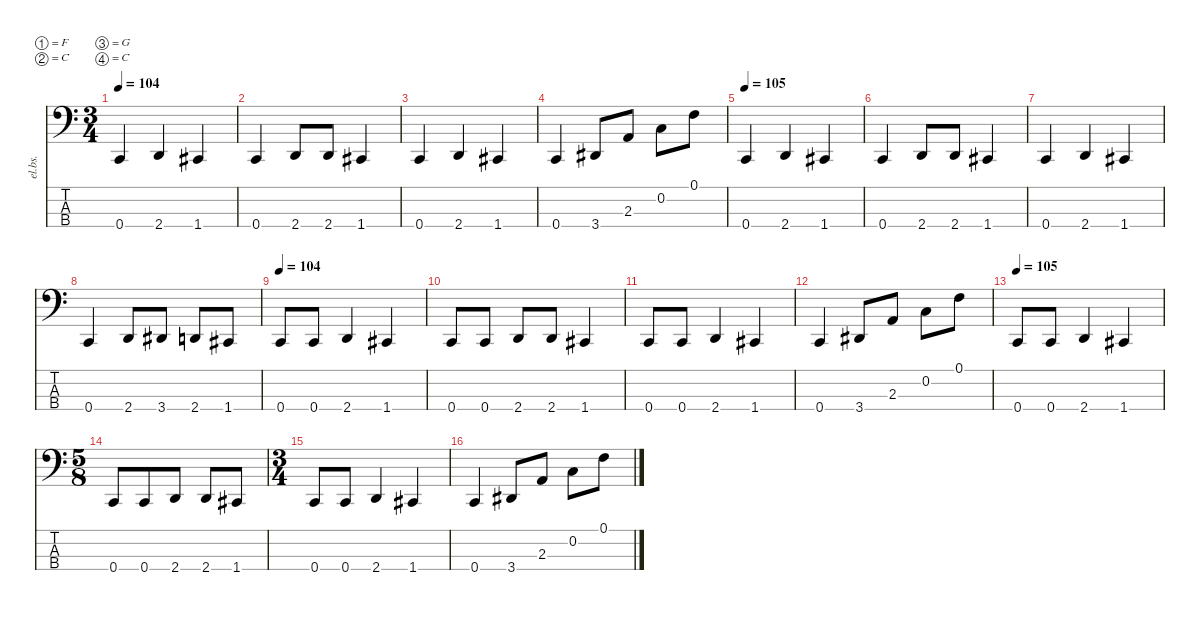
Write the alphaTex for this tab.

\hideDynamics
\bracketExtendMode nobrackets
\track ("E.Bass" "el.bs.") {instrument electricbassfinger}
\staff {score tabs}
\tuning (F2 C2 G1 C1)
\ts (3 4)
\tempo 104
\clef f4
\ks c
0.4.4{dy mf beam Up} 2.4.4{beam Up} 1.4{acc #}.4{beam Up} |
0.4.4{beam Up} 2.4.8{beam Up} 2.4.8{beam Up} 1.4{acc #}.4{beam Up} |
0.4.4{beam Up} 2.4.4{beam Up} 1.4{acc #}.4{beam Up} |
0.4.4{beam Up} 3.4{acc #}.8{beam Up} 2.3.8{beam Up} 0.2.8{beam Down} 0.1.8{beam Down} |
\tempo 105
0.4.4{beam Up} 2.4.4{beam Up} 1.4{acc #}.4{beam Up} |
0.4.4{beam Up} 2.4.8{beam Up} 2.4.8{beam Up} 1.4{acc #}.4{beam Up} |
0.4.4{beam Up} 2.4.4{beam Up} 1.4{acc #}.4{beam Up} |
0.4.4{beam Up} 2.4.8{beam Up} 3.4{acc #}.8{beam Up} 2.4.8{beam Up} 1.4{acc #}.8{beam Up} |
\tempo 104
0.4.8{beam Up} 0.4.8{beam Up} 2.4.4{beam Up} 1.4{acc #}.4{beam Up} |
0.4.8{beam Up} 0.4.8{beam Up} 2.4.8{beam Up} 2.4.8{beam Up} 1.4{acc #}.4{beam Up} |
0.4.8{beam Up} 0.4.8{beam Up} 2.4.4{beam Up} 1.4{acc #}.4{beam Up} |
0.4.4{beam Up} 3.4{acc #}.8{beam Up} 2.3.8{beam Up} 0.2.8{beam Down} 0.1.8{beam Down} |
\tempo 105
0.4.8{beam Up} 0.4.8{beam Up} 2.4.4{beam Up} 1.4{acc #}.4{beam Up} |
\ts (5 8)
\beaming (8 3 2)
0.4.8{beam Up} 0.4.8{beam Up} 2.4.8{beam Up} 2.4.8{beam Up} 1.4{acc #}.8{beam Up} |
\ts (3 4)
\beaming (8 2 2 2)
0.4.8{beam Up} 0.4.8{beam Up} 2.4.4{beam Up} 1.4{acc #}.4{beam Up} |
0.4.4{beam Up} 3.4{acc #}.8{beam Up} 2.3.8{beam Up} 0.2.8{beam Down} 0.1.8{beam Down}
